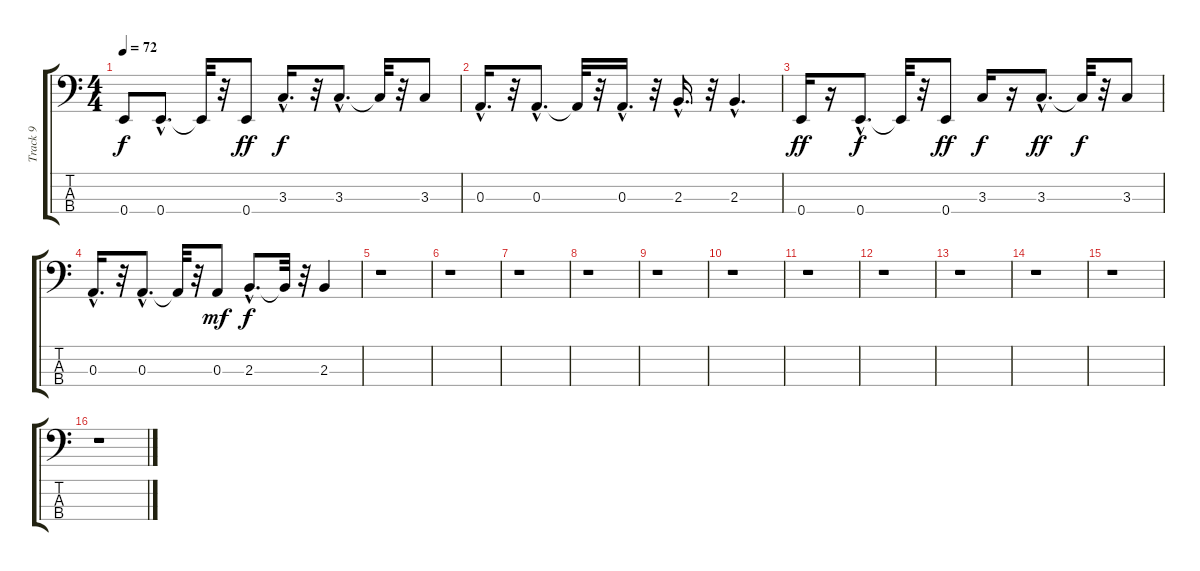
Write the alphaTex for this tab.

\track ("Track 9" "Track 9") {instrument fretlessbass}
\staff {score tabs}
\tuning (G2 D2 A1 E1) {hide}
\ts (4 4)
\tempo 72
\clef f4
\ks c
0.4.8{dy f} 0.4{hac}.8{d} 0.4{t}.32 r.32 0.4.8{dy ff} 3.3{hac}.16{d dy f} r.32 3.3{hac}.8{d} 3.3{t}.32 r.32 3.3.8 |
0.3{hac}.16{d} r.32 0.3{hac}.8{d} 0.3{t}.32 r.32 0.3{hac}.16{d} r.32 2.3{hac}.16{d} r.32 2.3{hac}.4{d} |
0.4.16{dy ff} r.16 0.4{hac}.8{d dy f} 0.4{t}.32 r.32 0.4.8{dy ff} 3.3.16{dy f} r.16 3.3{hac}.8{d dy ff} 3.3{t}.32{dy f} r.32 3.3.8 |
0.3{hac}.16{d} r.32 0.3{hac}.8{d} 0.3{t}.32 r.32 0.3.8{dy mf} 2.3{hac}.8{d dy f} 2.3{t}.32 r.32 2.3.4 |
r.1 |
r.1 |
r.1 |
r.1 |
r.1 |
r.1 |
r.1 |
r.1 |
r.1 |
r.1 |
r.1 |
r.1
